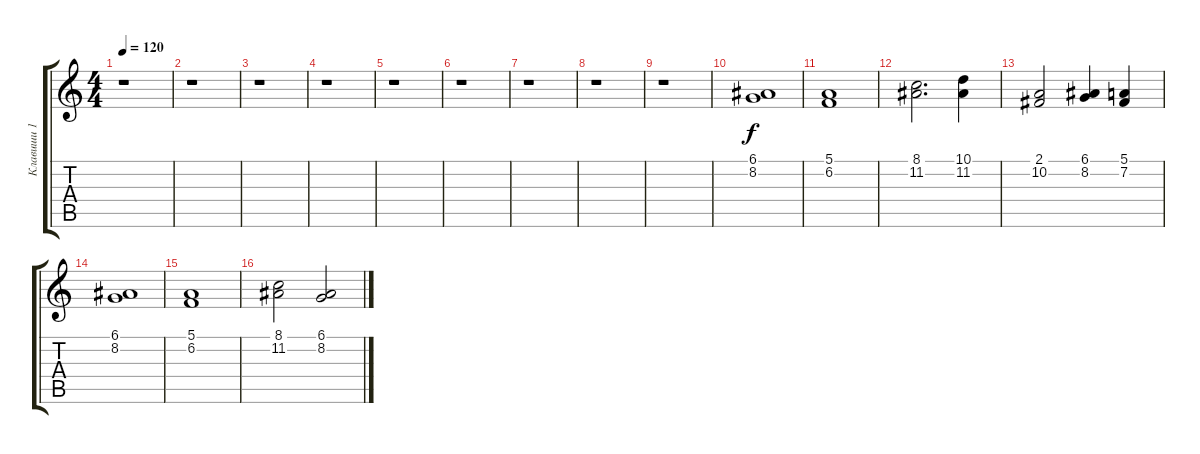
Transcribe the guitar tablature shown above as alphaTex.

\track ("Клавиши 1" "Клавиши 1") {instrument choiraahs}
\staff {score tabs}
\tuning (E4 B3 G3 D3 A2 E2) {hide}
\ts (4 4)
\tempo 120
\clef g2
\ks c
r.1{dy f} |
r.1 |
r.1 |
r.1 |
r.1 |
r.1 |
r.1 |
r.1 |
r.1 |
(6.1 8.2).1 |
(5.1 6.2).1 |
(8.1 11.2).2{d} (10.1 11.2).4 |
(2.1 10.2).2 (6.1 8.2).4 (5.1 7.2).4 |
(6.1 8.2).1 |
(5.1 6.2).1 |
(8.1 11.2).2 (6.1 8.2).2
